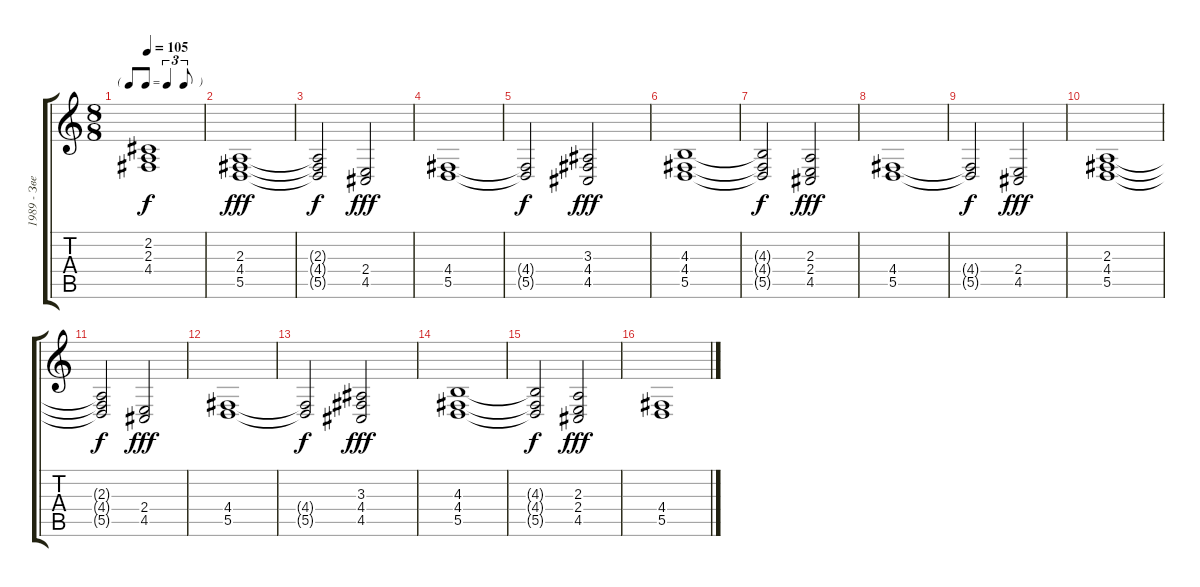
\track ("1989 - Звезда по имени Солнце" "1989 - Зве") {instrument pad2warm}
\staff {score tabs}
\tuning (E4 B3 G3 D3 A2 E2) {hide}
\ts (8 8)
\tf triplet8th
\tempo 105
\clef g2
\ks c
(2.2{t} 2.3{t} 4.4{t}).1{dy f} |
(2.3 4.4 5.5).1{dy fff} |
(2.3{t} 4.4{t} 5.5{t}).2{dy f} (2.4 4.5).2{dy fff} |
(4.4 5.5).1 |
(4.4{t} 5.5{t}).2{dy f} (3.3 4.4 4.5).2{dy fff} |
(4.3 4.4 5.5).1 |
(4.3{t} 4.4{t} 5.5{t}).2{dy f} (2.3 2.4 4.5).2{dy fff} |
(4.4 5.5).1 |
(4.4{t} 5.5{t}).2{dy f} (2.4 4.5).2{dy fff} |
(2.3 4.4 5.5).1 |
(2.3{t} 4.4{t} 5.5{t}).2{dy f} (2.4 4.5).2{dy fff} |
(4.4 5.5).1 |
(4.4{t} 5.5{t}).2{dy f} (3.3 4.4 4.5).2{dy fff} |
(4.3 4.4 5.5).1 |
(4.3{t} 4.4{t} 5.5{t}).2{dy f} (2.3 2.4 4.5).2{dy fff} |
(4.4 5.5).1
